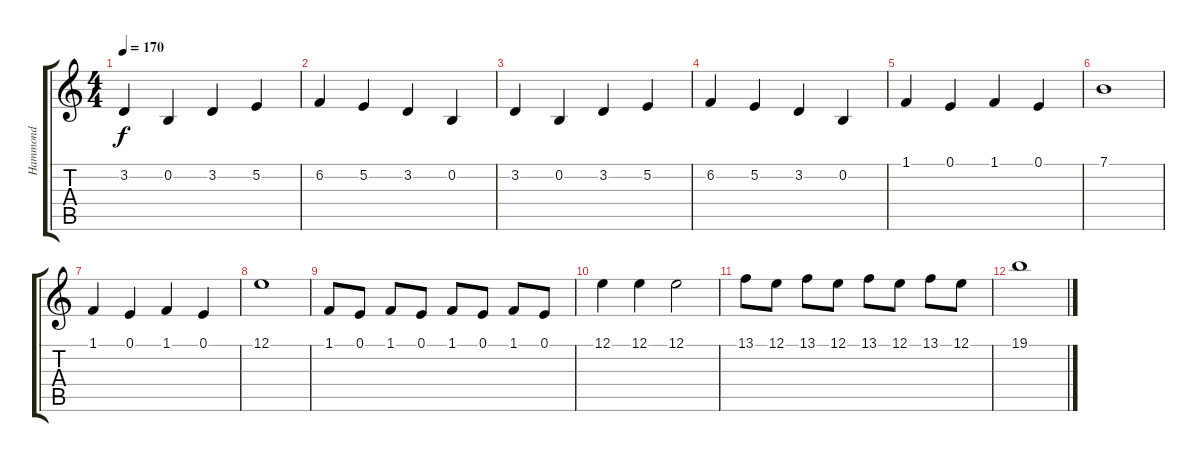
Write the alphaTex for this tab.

\track ("Hammond" "Hammond") {instrument drawbarorgan}
\staff {score tabs}
\tuning (E4 B3 G3 D3 A2 E2) {hide}
\ts (4 4)
\tempo 170
\clef g2
\ks c
3.2.4{dy f} 0.2.4 3.2.4 5.2.4 |
6.2.4 5.2.4 3.2.4 0.2.4 |
3.2.4 0.2.4 3.2.4 5.2.4 |
6.2.4 5.2.4 3.2.4 0.2.4 |
1.1.4 0.1.4 1.1.4 0.1.4 |
7.1.1 |
1.1.4 0.1.4 1.1.4 0.1.4 |
12.1.1 |
1.1.8 0.1.8 1.1.8 0.1.8 1.1.8 0.1.8 1.1.8 0.1.8 |
12.1.4 12.1.4 12.1.2 |
13.1.8 12.1.8 13.1.8 12.1.8 13.1.8 12.1.8 13.1.8 12.1.8 |
19.1.1
